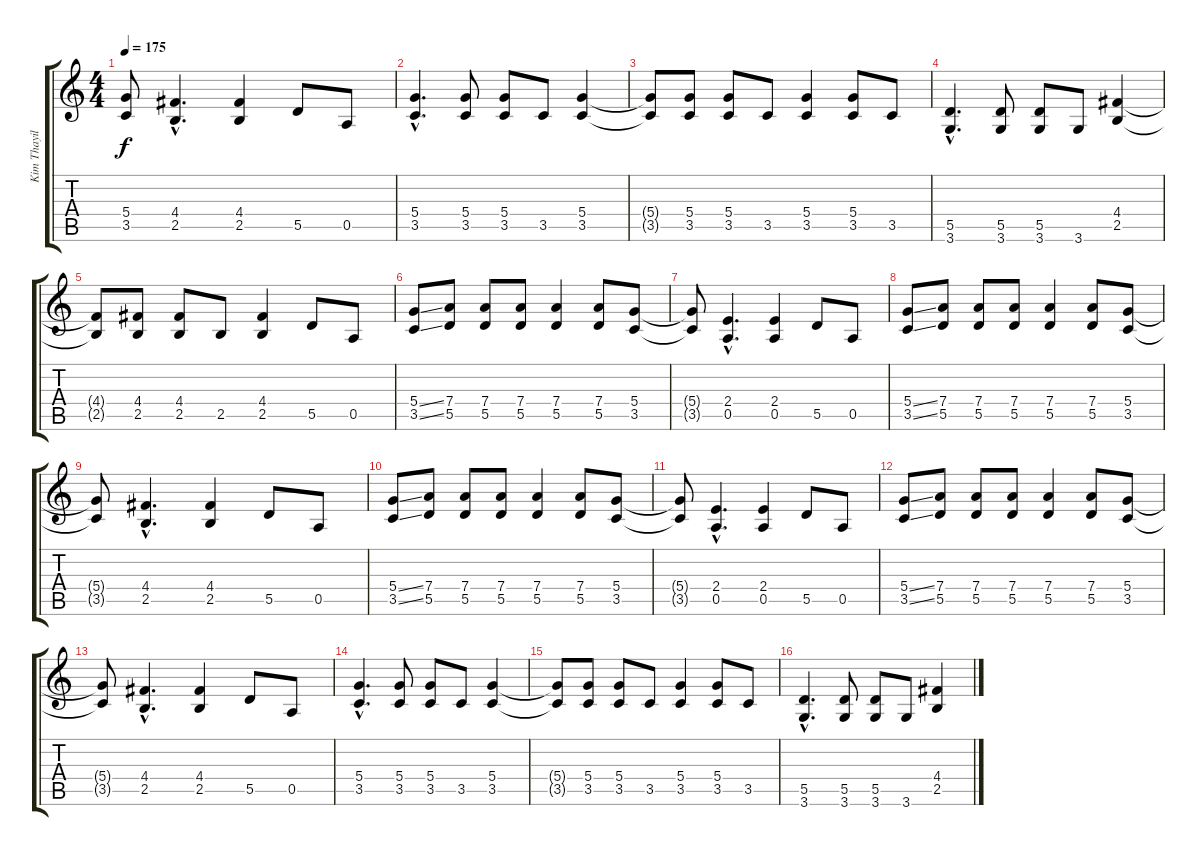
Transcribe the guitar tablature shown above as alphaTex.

\track ("Kim Thayil-Guitar" "Kim Thayil") {instrument overdrivenguitar}
\staff {score tabs}
\tuning (E4 B3 G3 D3 A2 E2) {hide}
\ts (4 4)
\tempo 175
\clef g2
\ks c
(5.4{t} 3.5{t}).8{dy f} (4.4{hac} 2.5{hac}).4{d} (4.4 2.5).4 5.5.8 0.5.8 |
(5.4{hac} 3.5{hac}).4{d} (5.4 3.5).8 (5.4 3.5).8 3.5.8 (5.4 3.5).4 |
(5.4{t} 3.5{t}).8 (5.4 3.5).8 (5.4 3.5).8 3.5.8 (5.4 3.5).4 (5.4 3.5).8 3.5.8 |
(5.5{hac} 3.6{hac}).4{d} (5.5 3.6).8 (5.5 3.6).8 3.6.8 (4.4 2.5).4 |
(4.4{t} 2.5{t}).8 (4.4 2.5).8 (4.4 2.5).8 2.5.8 (4.4 2.5).4 5.5.8 0.5.8 |
(5.4{ss} 3.5{ss}).8 (7.4 5.5).8 (7.4 5.5).8 (7.4 5.5).8 (7.4 5.5).4 (7.4 5.5).8 (5.4 3.5).8 |
(5.4{t} 3.5{t}).8 (2.4{hac} 0.5{hac}).4{d} (2.4 0.5).4 5.5.8 0.5.8 |
(5.4{ss} 3.5{ss}).8 (7.4 5.5).8 (7.4 5.5).8 (7.4 5.5).8 (7.4 5.5).4 (7.4 5.5).8 (5.4 3.5).8 |
(5.4{t} 3.5{t}).8 (4.4{hac} 2.5{hac}).4{d} (4.4 2.5).4 5.5.8 0.5.8 |
(5.4{ss} 3.5{ss}).8 (7.4 5.5).8 (7.4 5.5).8 (7.4 5.5).8 (7.4 5.5).4 (7.4 5.5).8 (5.4 3.5).8 |
(5.4{t} 3.5{t}).8 (2.4{hac} 0.5{hac}).4{d} (2.4 0.5).4 5.5.8 0.5.8 |
(5.4{ss} 3.5{ss}).8 (7.4 5.5).8 (7.4 5.5).8 (7.4 5.5).8 (7.4 5.5).4 (7.4 5.5).8 (5.4 3.5).8 |
(5.4{t} 3.5{t}).8 (4.4{hac} 2.5{hac}).4{d} (4.4 2.5).4 5.5.8 0.5.8 |
(5.4{hac} 3.5{hac}).4{d} (5.4 3.5).8 (5.4 3.5).8 3.5.8 (5.4 3.5).4 |
(5.4{t} 3.5{t}).8 (5.4 3.5).8 (5.4 3.5).8 3.5.8 (5.4 3.5).4 (5.4 3.5).8 3.5.8 |
(5.5{hac} 3.6{hac}).4{d} (5.5 3.6).8 (5.5 3.6).8 3.6.8 (4.4 2.5).4
